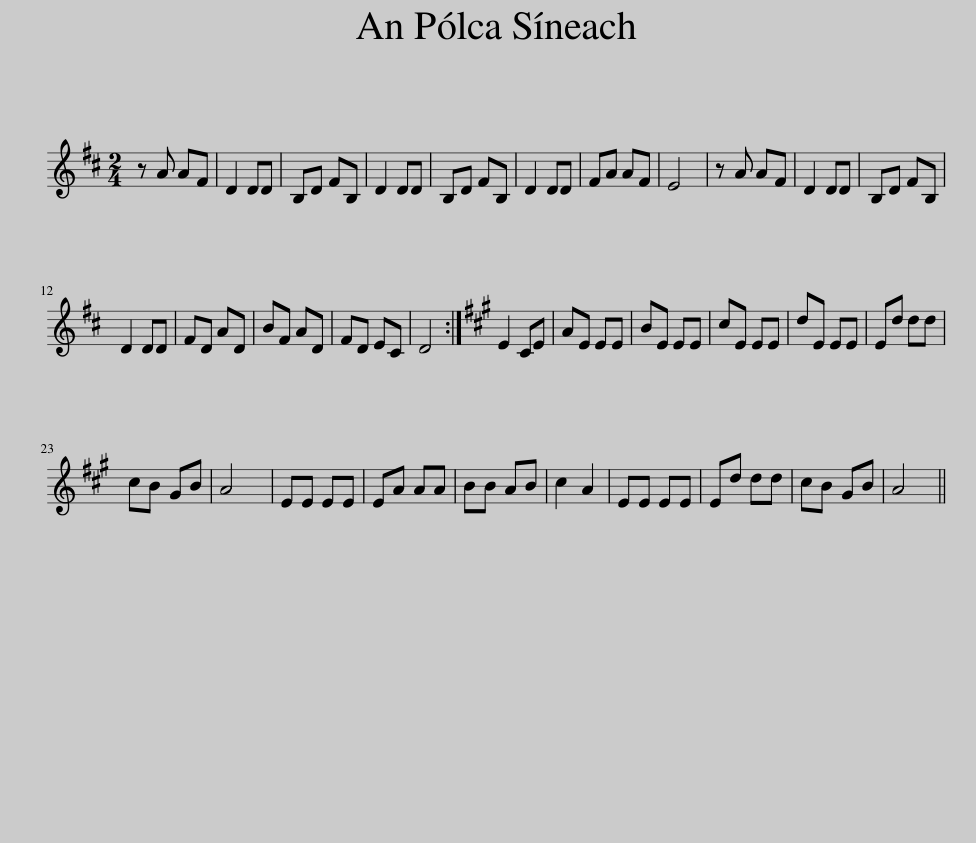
X:1
L:1/8
M:2/4
I:linebreak $
K:D
V:1 treble
V:1
 z A AF | D2 DD | B,D FB, | D2 DD | B,D FB, | %5
 D2 DD | FA AF | E4 | z A AF | D2 DD | %10
 B,D FB, |$ D2 DD | FD AD | BF AD | FD EC | %15
 D4 :|[K:A] E2 CE | AE EE | BE EE | cE EE | %20
 dE EE | Ed dd |$ cB GB | A4 | EE EE | %25
 EA AA | BB AB | c2 A2 | EE EE | Ed dd | %30
 cB GB | A4 || %32
